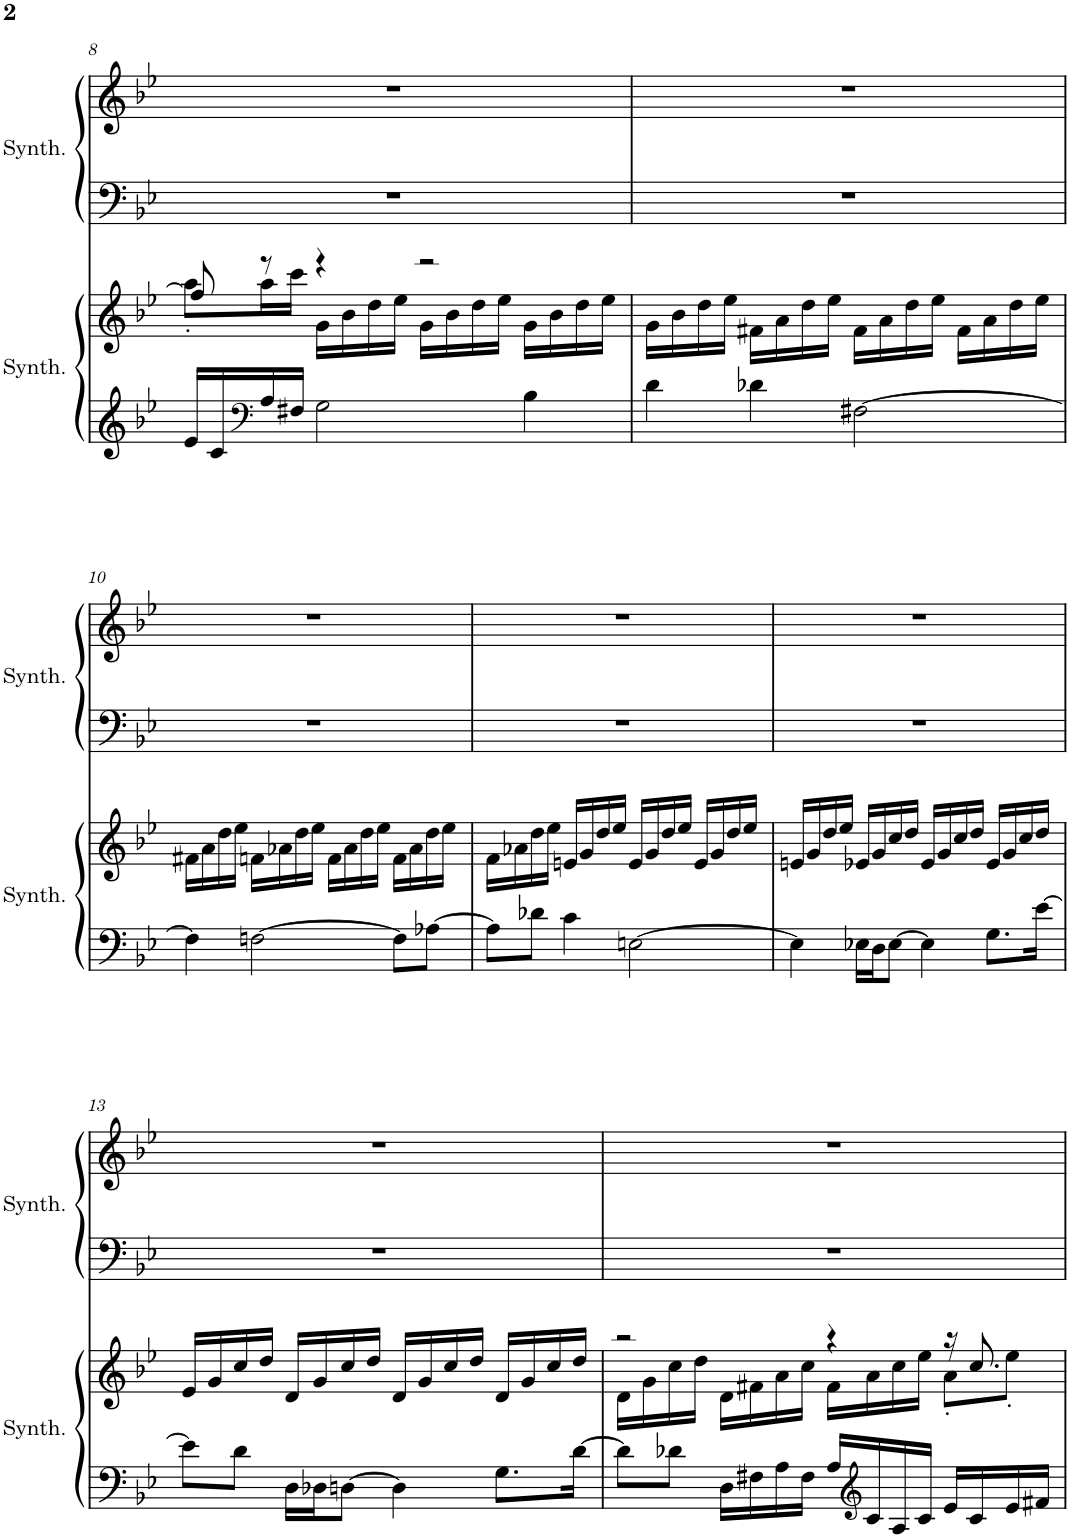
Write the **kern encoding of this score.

**kern	**kern	**kern	**kern
*part2	*part2	*part1	*part1
*staff4	*staff3	*staff2	*staff1
*I"Synthétiseur de créneaux	*	*I"Synthétiseur de dents de scie	*
*I'Synth.	*	*I'Synth.	*
!!LO:PB:g=z
*clefG2	*clefG2	*clefF4	*clefG2
*k[b-e-]	*k[b-e-]	*k[b-e-]	*k[b-e-]
*M4/4	*M4/4	*M4/4	*M4/4
=8	=8	=8	=8
*	*^	*	*
16e-/LL	8ff#/]	8aa'\L	1r	1r
16c/	.	.	.	.
*clefF4	*	*	*	*
16A/	8r	16aa\L	.	.
16F#X/JJ	.	16ccc\JJ	.	.
2G\	4r	16g\LL	.	.
.	.	16b-\	.	.
.	.	16dd\	.	.
.	.	16ee-\JJ	.	.
.	2r	16g\LL	.	.
.	.	16b-\	.	.
.	.	16dd\	.	.
.	.	16ee-\JJ	.	.
4B-\	.	16g\LL	.	.
.	.	16b-\	.	.
.	.	16dd\	.	.
.	.	16ee-\JJ	.	.
*	*v	*v	*	*
=9	=9	=9	=9
4d\	16g\LL	1r	1r
.	16b-\	.	.
.	16dd\	.	.
.	16ee-\JJ	.	.
4d-X\	16f#X\LL	.	.
.	16a\	.	.
.	16dd\	.	.
.	16ee-\JJ	.	.
[2F#X\	16f#\LL	.	.
.	16a\	.	.
.	16dd\	.	.
.	16ee-\JJ	.	.
.	16f#\LL	.	.
.	16a\	.	.
.	16dd\	.	.
.	16ee-\JJ	.	.
!!LO:LB:g=z
=10	=10	=10	=10
4F#\]	16f#X\LL	1r	1r
.	16a\	.	.
.	16dd\	.	.
.	16ee-\JJ	.	.
[2Fn\	16fn\LL	.	.
.	16a-X\	.	.
.	16dd\	.	.
.	16ee-\JJ	.	.
.	16f\LL	.	.
.	16a-\	.	.
.	16dd\	.	.
.	16ee-\JJ	.	.
8F\L]	16f\LL	.	.
.	16a-\	.	.
[8A-X\J	16dd\	.	.
.	16ee-\JJ	.	.
=11	=11	=11	=11
8A-\L]	16f\LL	1r	1r
.	16a-X\	.	.
8d-X\J	16dd\	.	.
.	16ee-\JJ	.	.
4c\	16en/LL	.	.
.	16g/	.	.
.	16dd/	.	.
.	16ee-/JJ	.	.
[2En\	16e/LL	.	.
.	16g/	.	.
.	16dd/	.	.
.	16ee-/JJ	.	.
.	16e/LL	.	.
.	16g/	.	.
.	16dd/	.	.
.	16ee-/JJ	.	.
=12	=12	=12	=12
4E\]	16en/LL	1r	1r
.	16g/	.	.
.	16dd/	.	.
.	16ee-/JJ	.	.
16E-X\LL	16e-X/LL	.	.
16D\J	16g/	.	.
[8E-\J	16cc/	.	.
.	16dd/JJ	.	.
4E-\]	16e-/LL	.	.
.	16g/	.	.
.	16cc/	.	.
.	16dd/JJ	.	.
8.G\L	16e-/LL	.	.
.	16g/	.	.
.	16cc/	.	.
[16e-\Jk	16dd/JJ	.	.
!!LO:LB:g=z
=13	=13	=13	=13
8e-\L]	16e-/LL	1r	1r
.	16g/	.	.
8d\J	16cc/	.	.
.	16dd/JJ	.	.
16D\LL	16d/LL	.	.
16D-X\J	16g/	.	.
[8Dn\J	16cc/	.	.
.	16dd/JJ	.	.
4D\]	16d/LL	.	.
.	16g/	.	.
.	16cc/	.	.
.	16dd/JJ	.	.
8.G\L	16d/LL	.	.
.	16g/	.	.
.	16cc/	.	.
[16d\Jk	16dd/JJ	.	.
=14	=14	=14	=14
*	*^	*	*
8d\L]	2r	16d\LL	1r	1r
.	.	16g\	.	.
8d-X\J	.	16cc\	.	.
.	.	16dd\JJ	.	.
16D\LL	.	16d\LL	.	.
16F#X\	.	16f#X\	.	.
16A\	.	16a\	.	.
16F#\JJ	.	16cc\JJ	.	.
16A/LL	4r	16f#\LL	.	.
*clefG2	*	*	*	*
16c/	.	16a\	.	.
16A/	.	16cc\	.	.
16c/JJ	.	16ee-\JJ	.	.
16e-/LL	16r	8a'\L	.	.
16c/	8.cc/	.	.	.
16e-/	.	8ee-'\J	.	.
16f#X/JJ	.	.	.	.
*	*v	*v	*	*
=	=	=	=
*-	*-	*-	*-
